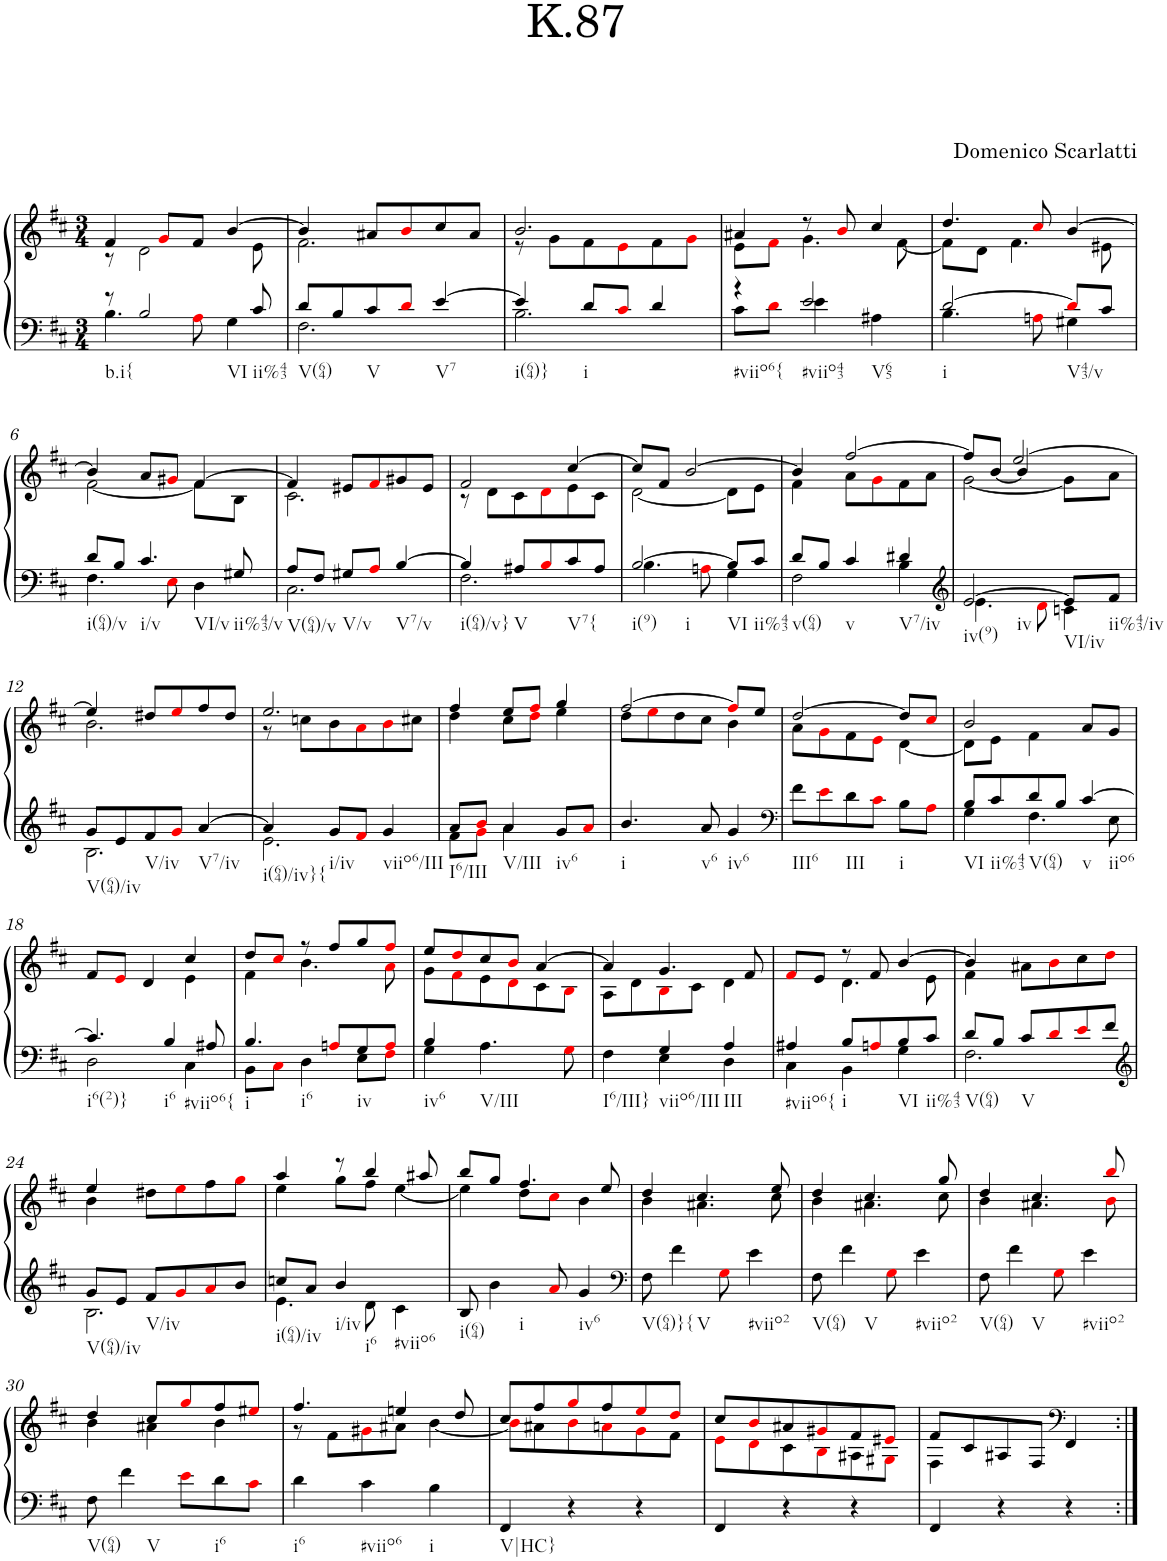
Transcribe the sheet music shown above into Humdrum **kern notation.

**kern	**kern
*part1	*part1
*staff2	*staff1
*I"Piano	*
*I'Pno.	*
*clefF4	*clefG2
*k[f#c#]	*k[f#c#]
*M3/4	*M3/4
=1	=1
*^	*^
!LO:TX:b:t=b.i{	!	!	!
8r	4.B\	4f#/	8r
!LO:TX:b:t=VI	!	!	!
2B/	.	.	2d\
.	.	8gi/L	.
.	8Ai\	8f#/J	.
.	4G\	[4b/	.
!LO:TX:b:t=ii%43	!	!	!
8c#/	.	.	8e\
=2	=2	=2	=2
!LO:TX:b:t=V(64)	!	!	!
8d/L	2.F#\	4b/]	2.f#\
8B/	.	.	.
!LO:TX:b:t=V	!	!	!
8c#/	.	8a#X/L	.
8di/J	.	8bi/	.
!LO:TX:b:t=V7	!	!	!
[4e/	.	8cc#/	.
.	.	8a#/J	.
=3	=3	=3	=3
!LO:TX:b:t=i(64)}	!	!	!
4e/]	2.B\	2.b/	8r
.	.	.	8g\L
!LO:TX:b:t=i	!	!	!
8d/L	.	.	8f#\
8c#i/J	.	.	8ei\
4d/	.	.	8f#\
.	.	.	8gi\J
=4	=4	=4	=4
!LO:TX:b:t=#viio6{	!	!	!
4r	8c#\L	4a#X/	8e\L
.	8di\J	.	8f#i\J
!LO:TX:b:t=#viio43	!	!	!
!LO:TX:b:t=V65	!	!	!
2e/	4e\	8r	4.g\
.	.	8bi/	.
.	4A#X\	4cc#/	.
.	.	.	[8f#\
=5	=5	=5	=5
!LO:TX:b:t=i	!	!	!
[2d/	4.B\	4.dd/	8f#\L]
.	.	.	8d\J
.	.	.	4.f#\
.	8Ani\	8cc#i/	.
!LO:TX:b:t=V43/v	!	!	!
8di/L]	4G#X\	[4b/	.
8c#/J	.	.	8e#X\
!!LO:LB:g=z	!!
=6	=6	=6	=6
!LO:TX:b:t=i(64)/v	!	!	!
8d/L	4.F#\	4b/]	[2f#\
8B/J	.	.	.
!LO:TX:b:t=i/v	!	!	!
!LO:TX:b:t=VI/v	!	!	!
4.c#/	.	8a/L	.
.	8Ei\	8g#Xi/J	.
.	4D\	[4f#/	8f#\L]
!LO:TX:b:t=ii%43/v	!	!	!
8G#X/	.	.	8B\J
=7	=7	=7	=7
!LO:TX:b:t=V(64)/v	!	!	!
8A/L	2.C#\	4f#/]	2.c#\
8F#/J	.	.	.
!LO:TX:b:t=V/v	!	!	!
8G#X/L	.	8e#X/L	.
8Ai/J	.	8f#i/	.
!LO:TX:b:t=V7/v	!	!	!
[4B/	.	8g#X/	.
.	.	8e#/J	.
=8	=8	=8	=8
!LO:TX:b:t=i(64)/v}	!	!	!
4B/]	2.F#\	2f#/	8r
.	.	.	8d\L
!LO:TX:b:t=V	!	!	!
8A#X/L	.	.	8c#\
8Bi/	.	.	8di\
!LO:TX:b:t=V7{	!	!	!
8c#/	.	[4cc#/	8e\
8A#/J	.	.	8c#\J
=9	=9	=9	=9
!LO:TX:b:t=i(9)	!	!	!
!LO:TX:b:t=i	!	!	!
[2B/	4.B\	8cc#/L]	[2d\
.	.	8f#/J	.
.	.	[2b/	.
.	8Ani\	.	.
!LO:TX:b:t=VI	!	!	!
8B/L]	4G\	.	8d\L]
!LO:TX:b:t=ii%43	!	!	!
8c#/J	.	.	8e\J
=10	=10	=10	=10
!LO:TX:b:t=v(64)	!	!	!
8d/L	2F#\	4b/]	4f#\
8B/J	.	.	.
!LO:TX:b:t=v	!	!	!
4c#/	.	[2ff#/	8a\L
.	.	.	8gi\
!LO:TX:b:t=V7/iv	!	!	!
4d#X/	4B\	.	8f#\
.	.	.	8a\J
*	*	*v	*v
=11	=11	=11
*clefG2	*	*
*	*	*^
*	*	*	*^
!LO:TX:b:t=iv(9)	!	!	!	!
!LO:TX:b:t=iv	!	!	!	!
[2e/	4.e\	8ff#/L]	4ryy	[2g\
.	.	[<8b/J	.	.
.	.	4b/]	[2ee/	.
.	8di\	.	.	.
!LO:TX:b:t=VI/iv	!	!	!	!
8e/L]	4cn\	4ryy	.	8g\L]
!LO:TX:b:t=ii%43/iv	!	!	!	!
8f#/J	.	.	.	8a\J
!!LO:LB:g=z
=12	=12	=12	=12	=12
!LO:TX:b:t=V(64)/iv	!	!	!	!
*	*	*	*v	*v
8g/L	2.B\	4ee/]	2.b\
8e/	.	.	.
!LO:TX:b:t=V/iv	!	!	!
8f#/	.	8dd#X/L	.
8gi/J	.	8eei/	.
!LO:TX:b:t=V7/iv	!	!	!
[4a/	.	8ff#/	.
.	.	8dd#/J	.
=13	=13	=13	=13
!LO:TX:b:t=i(64)/iv}{	!	!	!
4a/]	2.e\	2.ee/	8r
.	.	.	8ccn\L
!LO:TX:b:t=i/iv	!	!	!
8g/L	.	.	8b\
8f#i/J	.	.	8ai\
!LO:TX:b:t=viio6/III	!	!	!
4g/	.	.	8bi\
.	.	.	8cc#X\J
=14	=14	=14	=14
!LO:TX:b:t=I6/III	!	!	!
8a/L	8f#\L	4ff#/	4dd\
8bi/J	8gi\J	.	.
!LO:TX:b:t=V/III	!	!	!
4a/	4a\	8ee/L	8cc#\L
.	.	8ff#i/J	8ddi\J
!LO:TX:b:t=iv6	!	!	!
8g/L	4ryy	4gg/	4ee\
8ai/J	.	.	.
*v	*v	*	*
=15	=15	=15
!LO:TX:b:t=i	!	!
4.b/	[2ff#/	8dd\L
.	.	8eei\
.	.	8dd\
!LO:TX:b:t=v6	!	!
8a/	.	8cc#\J
!LO:TX:b:t=iv6	!	!
4g/	8ff#i/L]	4b\
.	8ee/J	.
=16	=16	=16
*clefF4	*	*
!LO:TX:b:t=III6	!	!
8f#\L	[2dd/	8a\L
8ei\	.	8gi\
!LO:TX:b:t=III	!	!
8d\	.	8f#\
8c#i\J	.	8ei\J
!LO:TX:b:t=i	!	!
8B\L	8dd/L]	[4d\
8Ai\J	8cc#i/J	.
=17	=17	=17
*^	*	*
!LO:TX:b:t=VI	!	!	!
8B/L	4G\	2b/	8d\L]
!LO:TX:b:t=ii%43	!	!	!
8c#/	.	.	8e\J
!LO:TX:b:t=V(64)	!	!	!
8d/	4.F#\	.	4f#\
8B/J	.	.	.
!LO:TX:b:t=v	!	!	!
!LO:TX:b:t=iio6	!	!	!
[4c#/	.	8a/L	4ryy
.	8E\	8g/J	.
!!LO:LB:g=z	!!
=18	=18	=18	=18
!LO:TX:b:t=i6(2)}	!	!	!
4.c#/]	2D\	8f#/L	4ryy
.	.	8ei/J	.
.	.	4d/	4ryy
!LO:TX:b:t=i6	!	!	!
!LO:TX:b:t=#viio6{	!	!	!
4B/	.	.	.
.	4C#\	4cc#/	4e\
8A#X/	.	.	.
=19	=19	=19	=19
!LO:TX:b:t=i	!	!	!
!LO:TX:b:t=i6	!	!	!
4.B/	8BB\L	8dd/L	4f#\
.	8C#i\J	8cc#i/J	.
.	4D\	8r	4.b\
8Ani/L	.	8ff#/L	.
!LO:TX:b:t=iv	!	!	!
8G/	8E\L	8gg/	.
8Ai/J	8F#i\J	8ff#i/J	8ai\
=20	=20	=20	=20
!LO:TX:b:t=iv6	!	!	!
4B/	4G\	8ee/L	8g\L
.	.	8ddi/	8f#i\
!LO:TX:b:t=V/III	!	!	!
4.A\	4.ryy	8cc#/	8e\
.	.	8bi/J	8di\
.	.	[4a/	8c#\
8Gi\	8ryy	.	8Bi\J
=21	=21	=21	=21
!LO:TX:b:t=I6/III}	!	!	!
4ryy	4F#\	4a/]	8A\L
.	.	.	8d\
!LO:TX:b:t=viio6/III	!	!	!
4G/	4E\	4.g/	8Bi\
.	.	.	8c#\J
!LO:TX:b:t=III	!	!	!
4A/	4D\	.	4d\
.	.	8f#/	.
=22	=22	=22	=22
!LO:TX:b:t=#viio6{	!	!	!
4A#X/	4C#\	8f#i/L	8ryy
.	.	8e/J	8ryy
!LO:TX:b:t=i	!	!	!
8B/L	4BB\	8r	4.d\
8Ani/	.	8f#/	.
!LO:TX:b:t=VI	!	!	!
8B/	4G\	[4b/	.
!LO:TX:b:t=ii%43	!	!	!
8c#/J	.	.	8e\
=23	=23	=23	=23
!LO:TX:b:t=V(64)	!	!	!
8d/L	2.F#\	4b/]	4f#\
8B/J	.	.	.
!LO:TX:b:t=V	!	!	!
8c#/L	.	8a#X\L	4ryy
8di/	.	8bi\	.
8ei/	.	8cc#\	4ryy
8f#/J	.	8ddi\J	.
!!LO:LB:g=z	!!
=24	=24	=24	=24
*clefG2	*	*	*
!LO:TX:b:t=V(64)/iv	!	!	!
8g/L	2.B\	4ee/	4b\
8e/J	.	.	.
!LO:TX:b:t=V/iv	!	!	!
8f#/L	.	8dd#X\L	4ryy
8gi/	.	8eei\	.
8ai/	.	8ff#\	4ryy
8b/J	.	8ggi\J	.
=25	=25	=25	=25
!LO:TX:b:t=i(64)/iv	!	!	!
8ccn/L	4.e\	4aa/	4ee\
8a/J	.	.	.
!LO:TX:b:t=i/iv	!	!	!
!LO:TX:b:t=i6	!	!	!
4b/	.	8r	8gg\L
.	8d\	4bb/	8ff#\J
!LO:TX:b:t=#viio6	!	!	!
4ryy	4c#\	.	[4ee\
.	.	8aa#X/	.
*v	*v	*	*
=26	=26	=26
!LO:TX:b:t=i(64)	!	!
8B/	8bb/L	4ee\]
!LO:TX:b:t=i	!	!
4b\	8gg/J	.
.	4.ff#/	8dd\L
8ai/	.	8cc#i\J
!LO:TX:b:t=iv6	!	!
4g/	.	4b\
.	8ee/	.
=27	=27	=27
*clefF4	*	*
!LO:TX:b:t=V(64)}{	!	!
8F#\	4dd/	4b\
!LO:TX:b:t=V	!	!
4f#\	.	.
.	4.cc#/	4.a#X\
8Gi\	.	.
!LO:TX:b:t=#viio2	!	!
4e\	.	.
.	8ee/	8cc#\
=28	=28	=28
!LO:TX:b:t=V(64)	!	!
8F#\	4dd/	4b\
!LO:TX:b:t=V	!	!
4f#\	.	.
.	4.cc#/	4.a#X\
8Gi\	.	.
!LO:TX:b:t=#viio2	!	!
4e\	.	.
.	8gg/	8cc#\
=29	=29	=29
!LO:TX:b:t=V(64)	!	!
8F#\	4dd/	4b\
!LO:TX:b:t=V	!	!
4f#\	.	.
.	4.cc#/	4.a#X\
8Gi\	.	.
!LO:TX:b:t=#viio2	!	!
4e\	.	.
.	8bbi/	8bi\
!!LO:LB:g=z	!!
=30	=30	=30
!LO:TX:b:t=V(64)	!	!
8F#\	4dd/	4b\
!LO:TX:b:t=V	!	!
4f#\	.	.
.	8cc#/L	4a#X\
8ei\L	8ggi/	.
!LO:TX:b:t=i6	!	!
8d\	8ff#/	4b\
8c#i\J	8ee#Xi/J	.
=31	=31	=31
!LO:TX:b:t=i6	!	!
4d\	4.ff#/	8r
.	.	8f#\L
!LO:TX:b:t=#viio6	!	!
4c#\	.	8g#Xi\
.	4een/	8a#X\J
!LO:TX:b:t=i	!	!
4B\	.	[4b\
.	8dd/	.
=32	=32	=32
!LO:TX:b:t=V|HC}	!	!
4FF#/	8cc#/L	8bi\L]
.	8ff#/	8a#X\
4r	8ggi/	8bi\
.	8ff#/	8ani\
4r	8eei/	8gi\
.	8ddi/J	8f#\J
=33	=33	=33
4FF#/	8cc#/L	8ei\L
.	8bi/	8di\
4r	8a#X/	8c#\
.	8g#Xi/	8Bi\
4r	8f#/	8A#X\
.	8e#Xi/J	8G#Xi\J
=34	=34	=34
4FF#/	8f#/L	4F#\
.	8c#/	.
4r	8A#X/	2ryy
.	8F#/J	.
*	*clefF4	*
4r	4FF#/	.
*	*v	*v
=:|!	=:|!
*-	*-
